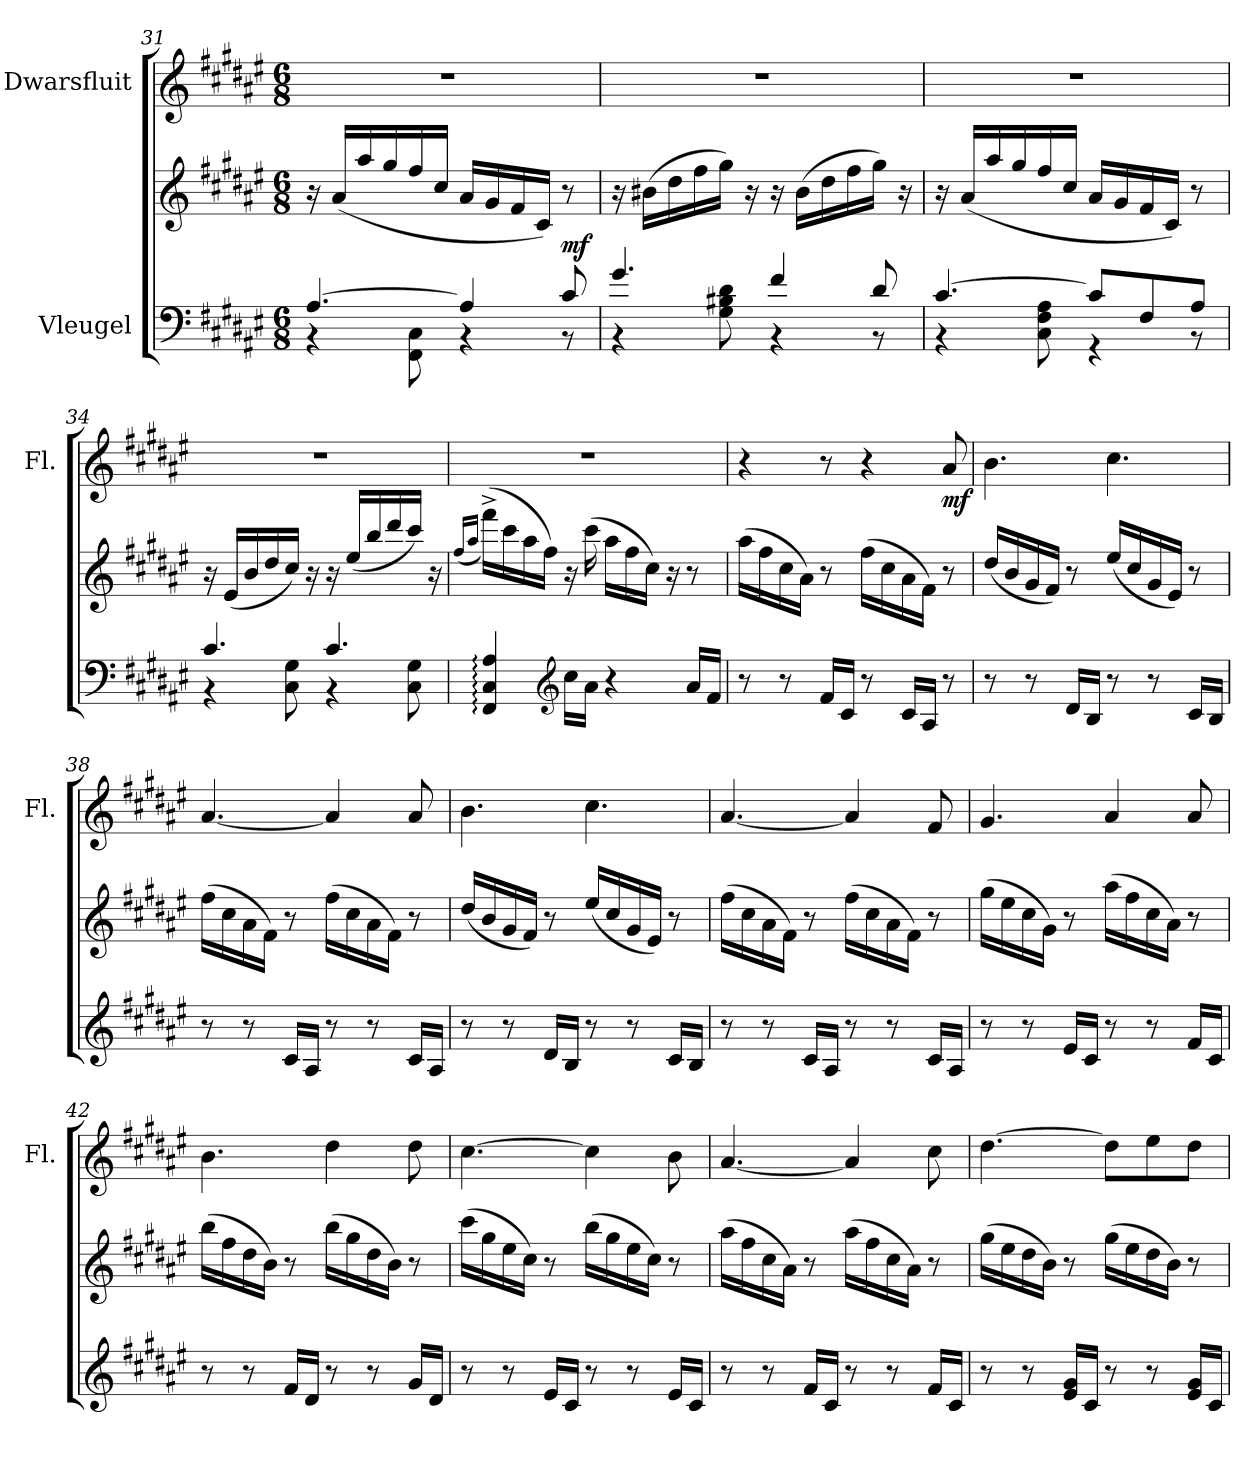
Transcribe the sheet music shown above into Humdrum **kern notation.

**kern	**kern	**dynam	**kern	**dynam
*part2	*part2	*part2	*part1	*part1
*staff3	*staff2	*staff2/3	*staff1	*staff1
*I"Vleugel	*	*	*I"Dwarsfluit	*
*	*	*	*I'Fl.	*
*clefF4	*clefG2	*	*clefG2	*
*k[f#c#g#d#a#e#]	*k[f#c#g#d#a#e#]	*	*k[f#c#g#d#a#e#]	*
*M6/8	*M6/8	*	*M6/8	*
=31	=31	=31	=31	=31
*^	*	*	*	*
[4.A#/	4r	16r	.	2.r	.
.	.	(16a#/LL	.	.	.
.	.	16aa#/	.	.	.
.	.	16gg#/	.	.	.
.	8FF#\ 8C#\	16ff#/	.	.	.
.	.	16cc#/JJ	.	.	.
4A#/]	4r	16a#/LL	.	.	.
.	.	16g#/	.	.	.
.	.	16f#/	.	.	.
.	.	16c#/JJ)	.	.	.
!	!	!	!LO:DY:b	!	!
8c#/	8r	8r	mf	.	.
=32	=32	=32	=32	=32	=32
4.g#/	4r	16r	.	2.r	.
.	.	(16b#X\LL	.	.	.
.	.	16dd#\	.	.	.
.	.	16ff#\	.	.	.
.	8G#\ 8B#X\ 8d#\	16gg#\JJ)	.	.	.
.	.	16r	.	.	.
4f#/	4r	16r	.	.	.
.	.	(16b#\LL	.	.	.
.	.	16dd#\	.	.	.
.	.	16ff#\	.	.	.
8d#/	8r	16gg#\JJ)	.	.	.
.	.	16r	.	.	.
!!LO:LB:g=z
=33	=33	=33	=33	=33	=33
[4.c#/	4r	16r	.	2.r	.
.	.	(16a#/LL	.	.	.
.	.	16aa#/	.	.	.
.	.	16gg#/	.	.	.
.	8C#\ 8F#\ 8A#\	16ff#/	.	.	.
.	.	16cc#/JJ	.	.	.
8c#/L]	4r	16a#/LL	.	.	.
.	.	16g#/	.	.	.
8F#/	.	16f#/	.	.	.
.	.	16c#/JJ)	.	.	.
8A#/J	8r	8r	.	.	.
=34	=34	=34	=34	=34	=34
4.c#/	4r	16r	.	2.r	.
.	.	(16e#/LL	.	.	.
.	.	16b/	.	.	.
.	.	16dd#/	.	.	.
.	8C#\ 8G#\	16cc#/JJ)	.	.	.
.	.	16r	.	.	.
4.c#/	4r	16r	.	.	.
.	.	(16ee#/LL	.	.	.
.	.	16bb/	.	.	.
.	.	16ddd#/	.	.	.
.	8C#\ 8G#\	16ccc#/JJ)	.	.	.
.	.	16r	.	.	.
*v	*v	*	*	*	*
=35	=35	=35	=35	=35
.	(16qff#/LL	.	.	.
.	16qaa#/JJ	.	.	.
4FF#/: 4C#/: 4A#/:	(16fff#^\LL)	.	2.r	.
.	16ccc#\	.	.	.
.	16aa#\	.	.	.
.	16ff#\JJ)	.	.	.
*clefG2	*	*	*	*
16cc#\LL	16r	.	.	.
16a#\JJ	(16ccc#\	.	.	.
4r	16aa#\LL	.	.	.
.	16ff#\	.	.	.
.	16cc#\JJ)	.	.	.
.	16r	.	.	.
16a#/LL	8r	.	.	.
16f#/JJ	.	.	.	.
!!LO:LB:g=z
=36	=36	=36	=36	=36
8r	(16aa#\LL	.	4r	.
.	16ff#\	.	.	.
8r	16cc#\	.	.	.
.	16a#\JJ)	.	.	.
16f#/LL	8r	.	8r	.
16c#/JJ	.	.	.	.
8r	(16ff#\LL	.	4r	.
.	16cc#\	.	.	.
16c#/LL	16a#\	.	.	.
16A#/JJ	16f#\JJ)	.	.	.
!	!	!	!	!LO:DY:b
8r	8r	.	8a#/	mf
=37	=37	=37	=37	=37
8r	(16dd#/LL	.	4.b\	.
.	16b/	.	.	.
8r	16g#/	.	.	.
.	16f#/JJ)	.	.	.
16d#/LL	8r	.	.	.
16B/JJ	.	.	.	.
8r	(16ee#/LL	.	4.cc#\	.
.	16cc#/	.	.	.
8r	16g#/	.	.	.
.	16e#/JJ)	.	.	.
16c#/LL	8r	.	.	.
16B/JJ	.	.	.	.
=38	=38	=38	=38	=38
8r	(16ff#\LL	.	[4.a#/	.
.	16cc#\	.	.	.
8r	16a#\	.	.	.
.	16f#\JJ)	.	.	.
16c#/LL	8r	.	.	.
16A#/JJ	.	.	.	.
8r	(16ff#\LL	.	4a#/]	.
.	16cc#\	.	.	.
8r	16a#\	.	.	.
.	16f#\JJ)	.	.	.
16c#/LL	8r	.	8a#/	.
16A#/JJ	.	.	.	.
!!LO:PB:g=z
=39	=39	=39	=39	=39
8r	(16dd#/LL	.	4.b\	.
.	16b/	.	.	.
8r	16g#/	.	.	.
.	16f#/JJ)	.	.	.
16d#/LL	8r	.	.	.
16B/JJ	.	.	.	.
8r	(16ee#/LL	.	4.cc#\	.
.	16cc#/	.	.	.
8r	16g#/	.	.	.
.	16e#/JJ)	.	.	.
16c#/LL	8r	.	.	.
16B/JJ	.	.	.	.
=40	=40	=40	=40	=40
8r	(16ff#\LL	.	[4.a#/	.
.	16cc#\	.	.	.
8r	16a#\	.	.	.
.	16f#\JJ)	.	.	.
16c#/LL	8r	.	.	.
16A#/JJ	.	.	.	.
8r	(16ff#\LL	.	4a#/]	.
.	16cc#\	.	.	.
8r	16a#\	.	.	.
.	16f#\JJ)	.	.	.
16c#/LL	8r	.	8f#/	.
16A#/JJ	.	.	.	.
=41	=41	=41	=41	=41
8r	(16gg#\LL	.	4.g#/	.
.	16ee#\	.	.	.
8r	16cc#\	.	.	.
.	16g#\JJ)	.	.	.
16e#/LL	8r	.	.	.
16c#/JJ	.	.	.	.
8r	(16aa#\LL	.	4a#/	.
.	16ff#\	.	.	.
8r	16cc#\	.	.	.
.	16a#\JJ)	.	.	.
16f#/LL	8r	.	8a#/	.
16c#/JJ	.	.	.	.
!!LO:LB:g=z
=42	=42	=42	=42	=42
8r	(16bb\LL	.	4.b\	.
.	16ff#\	.	.	.
8r	16dd#\	.	.	.
.	16b\JJ)	.	.	.
16f#/LL	8r	.	.	.
16d#/JJ	.	.	.	.
8r	(16bb\LL	.	4dd#\	.
.	16gg#\	.	.	.
8r	16dd#\	.	.	.
.	16b\JJ)	.	.	.
16g#/LL	8r	.	8dd#\	.
16d#/JJ	.	.	.	.
=43	=43	=43	=43	=43
8r	(16ccc#\LL	.	[4.cc#\	.
.	16gg#\	.	.	.
8r	16ee#\	.	.	.
.	16cc#\JJ)	.	.	.
16e#/LL	8r	.	.	.
16c#/JJ	.	.	.	.
8r	(16bb\LL	.	4cc#\]	.
.	16gg#\	.	.	.
8r	16ee#\	.	.	.
.	16cc#\JJ)	.	.	.
16e#/LL	8r	.	8b\	.
16c#/JJ	.	.	.	.
=44	=44	=44	=44	=44
8r	(16aa#\LL	.	[4.a#/	.
.	16ff#\	.	.	.
8r	16cc#\	.	.	.
.	16a#\JJ)	.	.	.
16f#/LL	8r	.	.	.
16c#/JJ	.	.	.	.
8r	(16aa#\LL	.	4a#/]	.
.	16ff#\	.	.	.
8r	16cc#\	.	.	.
.	16a#\JJ)	.	.	.
16f#/LL	8r	.	8cc#\	.
16c#/JJ	.	.	.	.
!!LO:LB:g=z
=45	=45	=45	=45	=45
8r	(16gg#\LL	.	[4.dd#\	.
.	16ee#\	.	.	.
8r	16dd#\	.	.	.
.	16b\JJ)	.	.	.
16e#/ 16g#/LL	8r	.	.	.
16c#/JJ	.	.	.	.
8r	(16gg#\LL	.	8dd#\L]	.
.	16ee#\	.	.	.
8r	16dd#\	.	8ee#\	.
.	16b\JJ)	.	.	.
16e#/ 16g#/LL	8r	.	8dd#\J	.
16c#/JJ	.	.	.	.
=	=	=	=	=
*-	*-	*-	*-	*-
